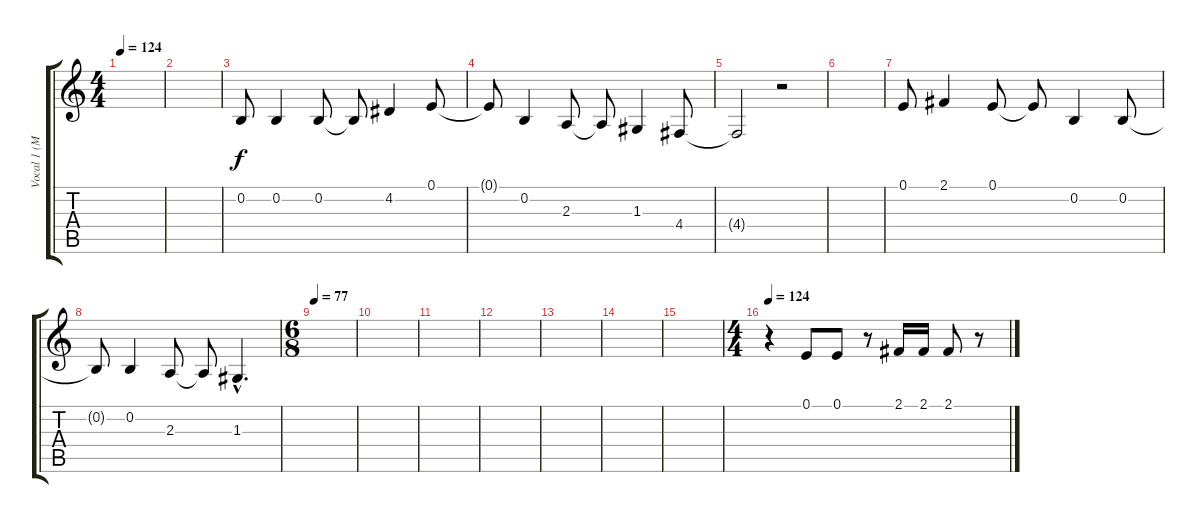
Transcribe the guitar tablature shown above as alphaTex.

\track ("Vocal 1 (Michael Stipe + Mike Mills)" "Vocal 1 (M") {instrument oboe}
\staff {score tabs}
\tuning (E4 B3 G3 D3 A2 E2) {hide}
\ts (4 4)
\tempo 124
\clef g2
\ks c
|
|
0.2.8 0.2.4 0.2.8 0.2{t}.8 4.2.4 0.1.8 |
0.1{t}.8 0.2.4 2.3.8 2.3{t}.8 1.3.4 4.4.8 |
4.4{t}.2 r.2 |
|
0.1.8 2.1.4 0.1.8 0.1{t}.8 0.2.4 0.2.8 |
0.2{t}.8 0.2.4 2.3.8 2.3{t}.8 1.3{hac}.4{d} |
\ts (6 8)
\tempo 77
|
|
|
|
|
|
|
\ts (4 4)
\tempo 124
r.4 0.1.8 0.1.8 r.8 2.1.16 2.1.16 2.1.8 r.8
